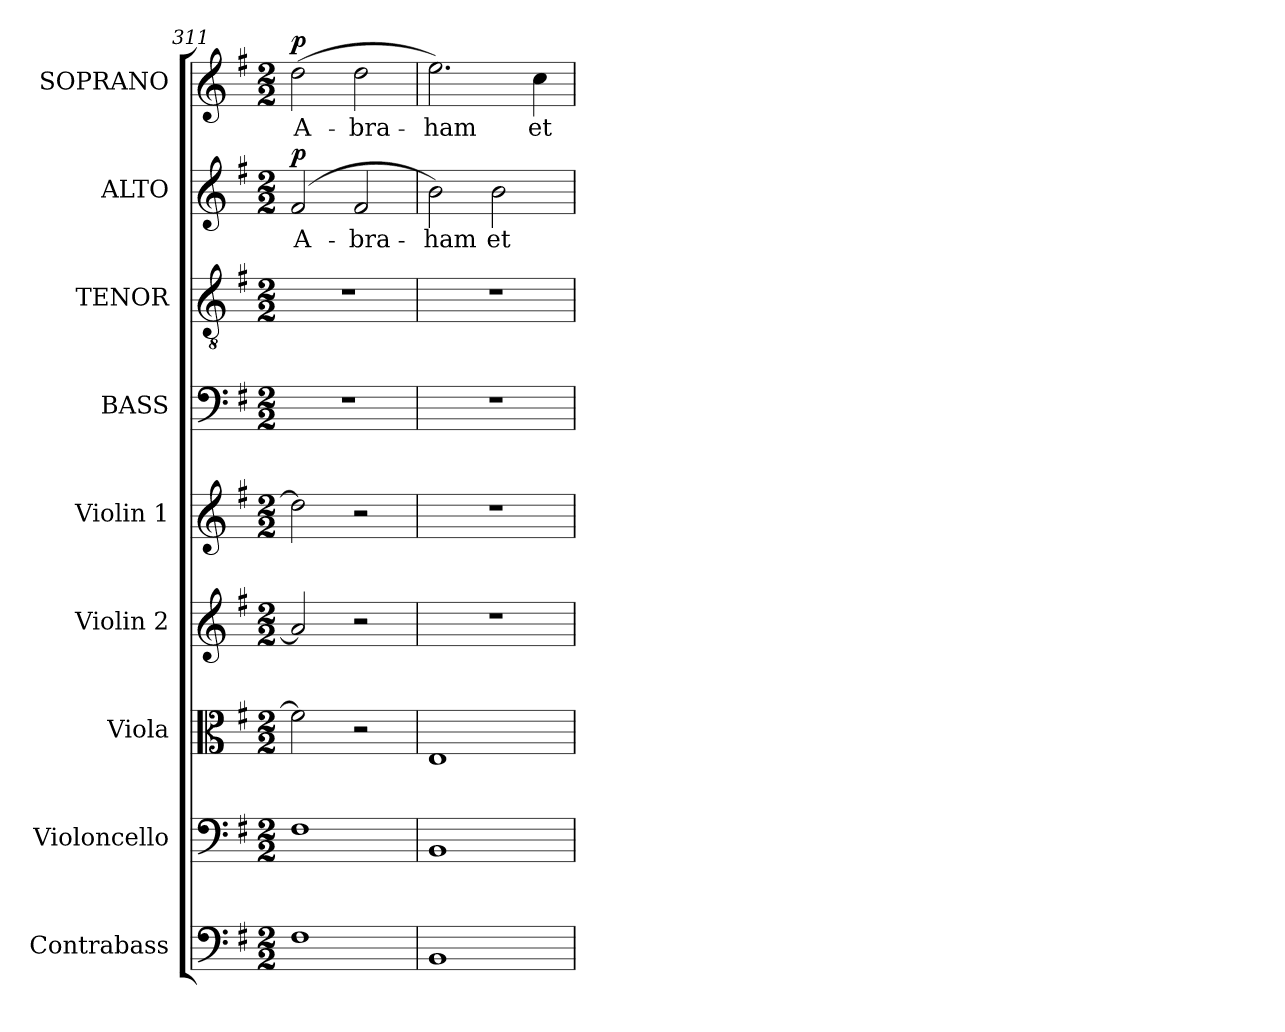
**kern	**kern	**kern	**kern	**kern	**kern	**kern	**kern	**text	**dynam	**kern	**text	**dynam
*part9	*part8	*part7	*part6	*part5	*part4	*part3	*part2	*part2	*part2	*part1	*part1	*part1
*staff9	*staff8	*staff7	*staff6	*staff5	*staff4	*staff3	*staff2	*staff2	*staff2	*staff1	*staff1	*staff1
*I"Contrabass	*I"Violoncello	*I"Viola	*I"Violin 2	*I"Violin 1	*I"BASS	*I"TENOR	*I"ALTO	*	*	*I"SOPRANO	*	*
*I'Cb.	*I'Vc.	*I'Vla.	*I'Vln. 2	*I'Vln. 1	*I'B.	*I'T.	*I'A.	*	*	*I'S.	*	*
*clefF4	*clefF4	*clefC3	*clefG2	*clefG2	*clefF4	*clefGv2	*clefG2	*	*	*clefG2	*	*
*ITrd7c12	*	*	*	*	*	*ITrd7c12	*	*	*	*	*	*
*k[f#]	*k[f#]	*k[f#]	*k[f#]	*k[f#]	*k[f#]	*k[f#]	*k[f#]	*	*	*k[f#]	*	*
*G:	*G:	*G:	*G:	*G:	*G:	*G:	*G:	*	*	*G:	*	*
*M2/2	*M2/2	*M2/2	*M2/2	*M2/2	*M2/2	*M2/2	*M2/2	*	*	*M2/2	*	*
=311	=311	=311	=311	=311	=311	=311	=311	=311	=311	=311	=311	=311
!	!	!	!	!	!	!	!	!LO:LY:b:color=#000000	!	!	!	!
!	!	!	!	!	!	!	!	!	!	!	!LO:LY:b:color=#000000	!
1FF#i	1F#i	2f#i\]	2ai/]	2ddi\]	1r	1r	(2f#i/	A-	p	(2ddi\	A-	p
!	!	!	!	!	!	!	!	!LO:LY:b:color=#000000	!	!	!	!
!	!	!	!	!	!	!	!	!	!	!	!LO:LY:b:color=#000000	!
.	.	2r	2r	2r	.	.	2f#i/	-bra-	.	2ddi\	-bra-	.
=312	=312	=312	=312	=312	=312	=312	=312	=312	=312	=312	=312	=312
!	!	!	!	!	!	!	!	!LO:LY:b:color=#000000	!	!	!	!
!	!	!	!	!	!	!	!	!	!	!	!LO:LY:b:color=#000000	!
1BBBi	1BBi	1Ei	1r	1r	1r	1r	2bi\)	-ham	.	2.eei\)	-ham	.
!	!	!	!	!	!	!	!	!LO:LY:b:color=#000000	!	!	!	!
.	.	.	.	.	.	.	2bi\	et	.	.	.	.
!	!	!	!	!	!	!	!	!	!	!	!LO:LY:b:color=#000000	!
.	.	.	.	.	.	.	.	.	.	4cci\	et	.
=	=	=	=	=	=	=	=	=	=	=	=	=
*-	*-	*-	*-	*-	*-	*-	*-	*-	*-	*-	*-	*-
